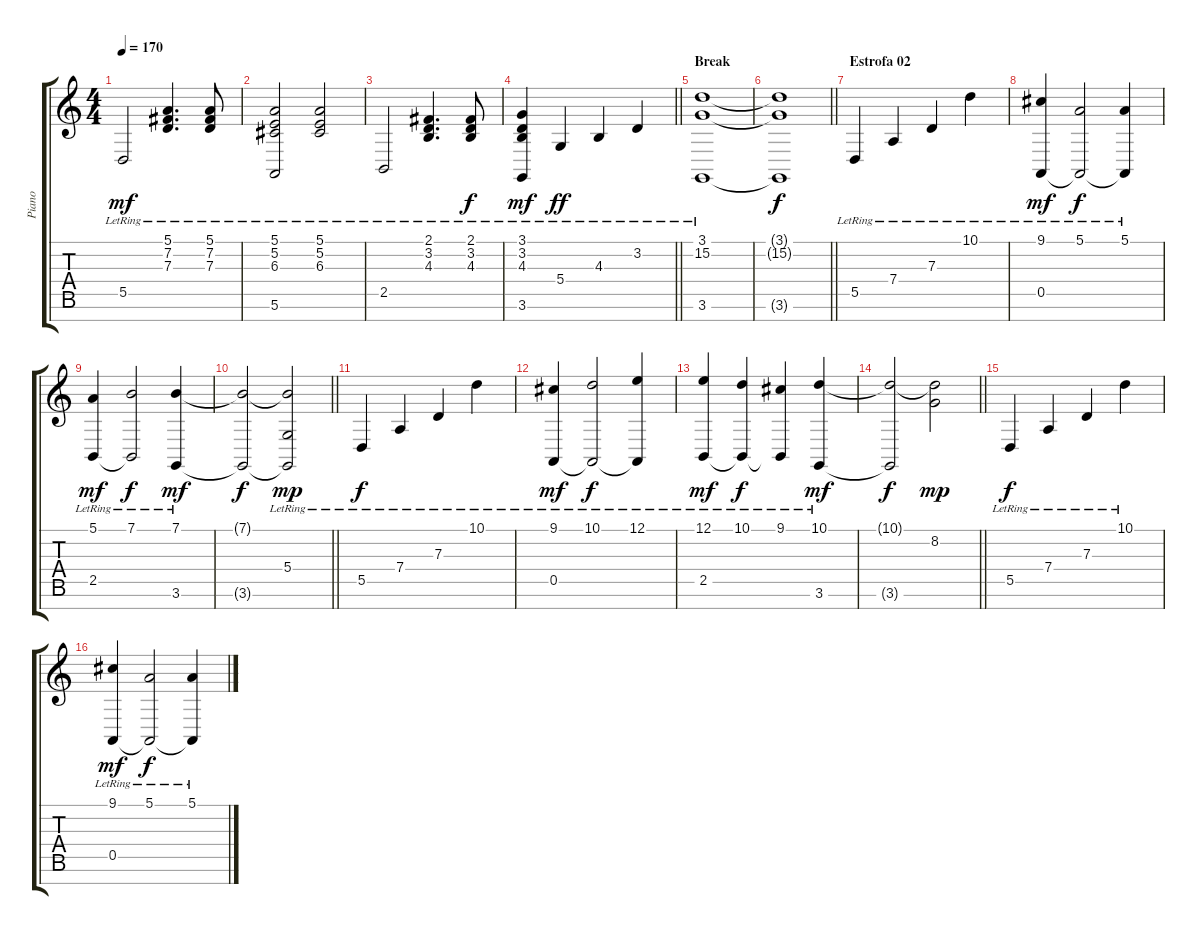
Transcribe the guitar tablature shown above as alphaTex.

\track ("Piano" "Piano") {instrument acousticgrandpiano}
\staff {score tabs}
\tuning (E4 B3 G3 D3 A2 E2 B1) {hide}
\ts (4 4)
\tempo 170
\clef g2
\ks c
5.5{lr}.2{dy mf} (5.1{lr} 7.2{lr} 7.3{lr}).4{d} (5.1{lr} 7.2{lr} 7.3{lr}).8 |
(5.1{lr} 5.2{lr} 6.3{lr} 5.6{lr}).2 (5.1{lr} 5.2{lr} 6.3{lr}).2 |
2.5{lr}.2 (2.1{lr} 3.2{lr} 4.3{lr}).4{d} (2.1{lr} 3.2{lr} 4.3{lr}).8{dy f} |
\barLineRight lightlight
(3.1{lr} 3.2{lr} 4.3{lr} 3.6{lr}).4{dy mf} 5.4{lr}.4{dy ff} 4.3{lr}.4 3.2{lr}.4 |
\section ("" "Break")
(3.1{lr} 15.2 3.6{lr}).1 |
\barLineRight lightlight
(3.1{t} 15.2{t} 3.6{t}).1{dy f} |
\section ("" "Estrofa 02")
5.5{lr}.4 7.4{lr}.4 7.3{lr}.4 10.1{lr}.4 |
(9.1{lr} 0.5{lr}).4{dy mf} (5.1{lr} 0.5{t}).2{dy f} (5.1{lr} 0.5{t}).4 |
(5.1{lr} 2.5{lr}).4{dy mf} (7.1{lr} 2.5{t}).2{dy f} (7.1{lr} 3.6{lr}).4{dy mf} |
\barLineRight lightlight
(7.1{t} 3.6{t}).2{dy f} (7.1{t} 5.4{lr} 3.6{t}).2{dy mp} |
5.5{lr}.4{dy f} 7.4{lr}.4 7.3{lr}.4 10.1{lr}.4 |
(9.1{lr} 0.5{lr}).4{dy mf} (10.1{lr} 0.5{t}).2{dy f} (12.1{lr} 0.5{t}).4 |
(12.1{lr} 2.5{lr}).4{dy mf} (10.1{lr} 2.5{t}).4{dy f} (9.1{lr} 2.5{t}).4 (10.1{lr} 3.6{lr}).4{dy mf} |
\barLineRight lightlight
(10.1{t} 3.6{t}).2{dy f} (10.1{t} 8.2).2{dy mp} |
5.5{lr}.4{dy f} 7.4{lr}.4 7.3{lr}.4 10.1{lr}.4 |
(9.1{lr} 0.5{lr}).4{dy mf} (5.1{lr} 0.5{t}).2{dy f} (5.1{lr} 0.5{t}).4
